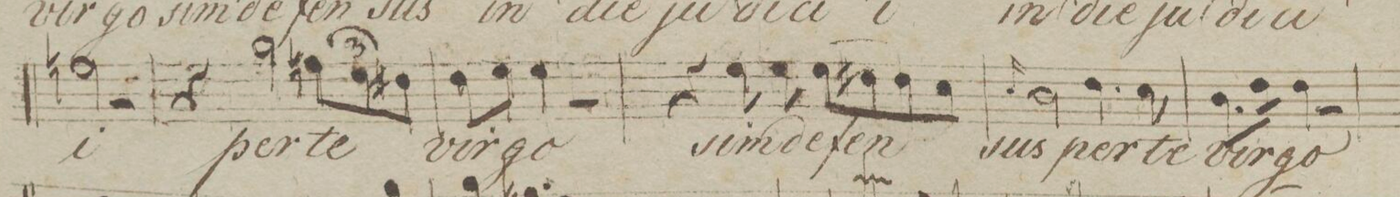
**kern	**text	**dynam
*I"Tenor.	*	*
*clefC4	*	*
*k[b-e-]	*	*
*met(c)	*	*
*M4/4	*	*
2en\	-i	.
2r	.	.
=41	=41	=41
4r	.	.
2f\	per	.
12en\L	te	.
12d\	.	.
12c#X\J	.	.
=42	=42	=42
8c\L	vir-	.
8d\J	.	.
4d\	-go	.
2r	.	.
=43	=43	=43
4r	.	.
8d\	sin	.
8d\	de-	.
8d\L	-fen-	.
8c#X\	.	.
8c#\	.	.
8B-\J	.	.
=44	=44	=44
16qqB-/	.	.
2A\	-sus	.
4.c\	per	.
8B-\	te	.
=45	=45	=45
8.A\L	vir-	.
16c\Jk	.	.
4c\	-go	.
2r	.	.
=46	=46	=46
*-	*-	*-
